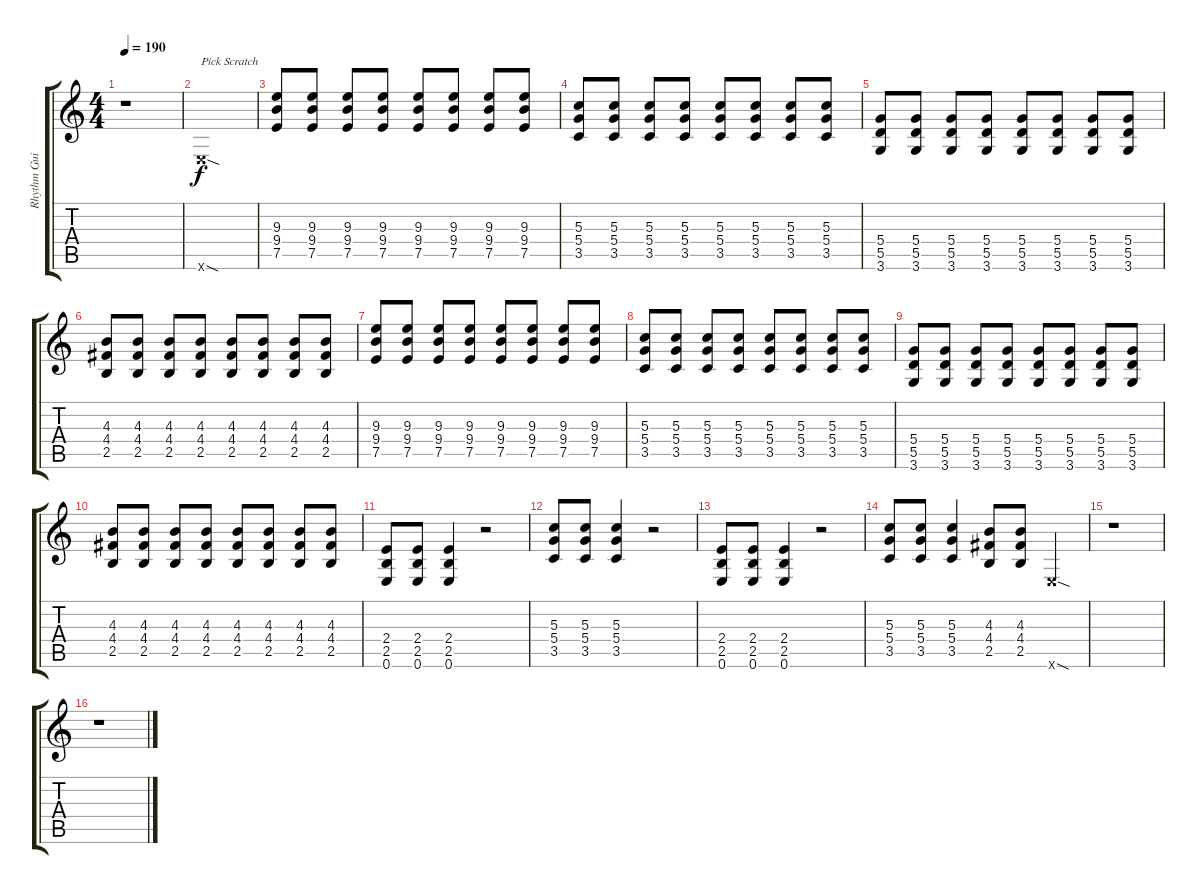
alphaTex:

\track ("Rhythm Guitar  " "Rhythm Gui") {instrument overdrivenguitar}
\staff {score tabs}
\tuning (E4 B3 G3 D3 A2 E2) {hide}
\ts (4 4)
\tempo 190
\clef g2
\ks c
r.1{dy f} |
0.6{sod x}.1{txt "Pick Scratch"} |
(9.3 9.4 7.5).8 (9.3 9.4 7.5).8 (9.3 9.4 7.5).8 (9.3 9.4 7.5).8 (9.3 9.4 7.5).8 (9.3 9.4 7.5).8 (9.3 9.4 7.5).8 (9.3 9.4 7.5).8 |
(5.3 5.4 3.5).8 (5.3 5.4 3.5).8 (5.3 5.4 3.5).8 (5.3 5.4 3.5).8 (5.3 5.4 3.5).8 (5.3 5.4 3.5).8 (5.3 5.4 3.5).8 (5.3 5.4 3.5).8 |
(5.4 5.5 3.6).8 (5.4 5.5 3.6).8 (5.4 5.5 3.6).8 (5.4 5.5 3.6).8 (5.4 5.5 3.6).8 (5.4 5.5 3.6).8 (5.4 5.5 3.6).8 (5.4 5.5 3.6).8 |
(4.3 4.4 2.5).8 (4.3 4.4 2.5).8 (4.3 4.4 2.5).8 (4.3 4.4 2.5).8 (4.3 4.4 2.5).8 (4.3 4.4 2.5).8 (4.3 4.4 2.5).8 (4.3 4.4 2.5).8 |
(9.3 9.4 7.5).8 (9.3 9.4 7.5).8 (9.3 9.4 7.5).8 (9.3 9.4 7.5).8 (9.3 9.4 7.5).8 (9.3 9.4 7.5).8 (9.3 9.4 7.5).8 (9.3 9.4 7.5).8 |
(5.3 5.4 3.5).8 (5.3 5.4 3.5).8 (5.3 5.4 3.5).8 (5.3 5.4 3.5).8 (5.3 5.4 3.5).8 (5.3 5.4 3.5).8 (5.3 5.4 3.5).8 (5.3 5.4 3.5).8 |
(5.4 5.5 3.6).8 (5.4 5.5 3.6).8 (5.4 5.5 3.6).8 (5.4 5.5 3.6).8 (5.4 5.5 3.6).8 (5.4 5.5 3.6).8 (5.4 5.5 3.6).8 (5.4 5.5 3.6).8 |
(4.3 4.4 2.5).8 (4.3 4.4 2.5).8 (4.3 4.4 2.5).8 (4.3 4.4 2.5).8 (4.3 4.4 2.5).8 (4.3 4.4 2.5).8 (4.3 4.4 2.5).8 (4.3 4.4 2.5).8 |
(2.4 2.5 0.6).8 (2.4 2.5 0.6).8 (2.4 2.5 0.6).4 r.2 |
(5.3 5.4 3.5).8 (5.3 5.4 3.5).8 (5.3 5.4 3.5).4 r.2 |
(2.4 2.5 0.6).8 (2.4 2.5 0.6).8 (2.4 2.5 0.6).4 r.2 |
(5.3 5.4 3.5).8 (5.3 5.4 3.5).8 (5.3 5.4 3.5).4 (4.3 4.4 2.5).8 (4.3 4.4 2.5).8 0.6{sod x}.4 |
r.1 |
r.1
